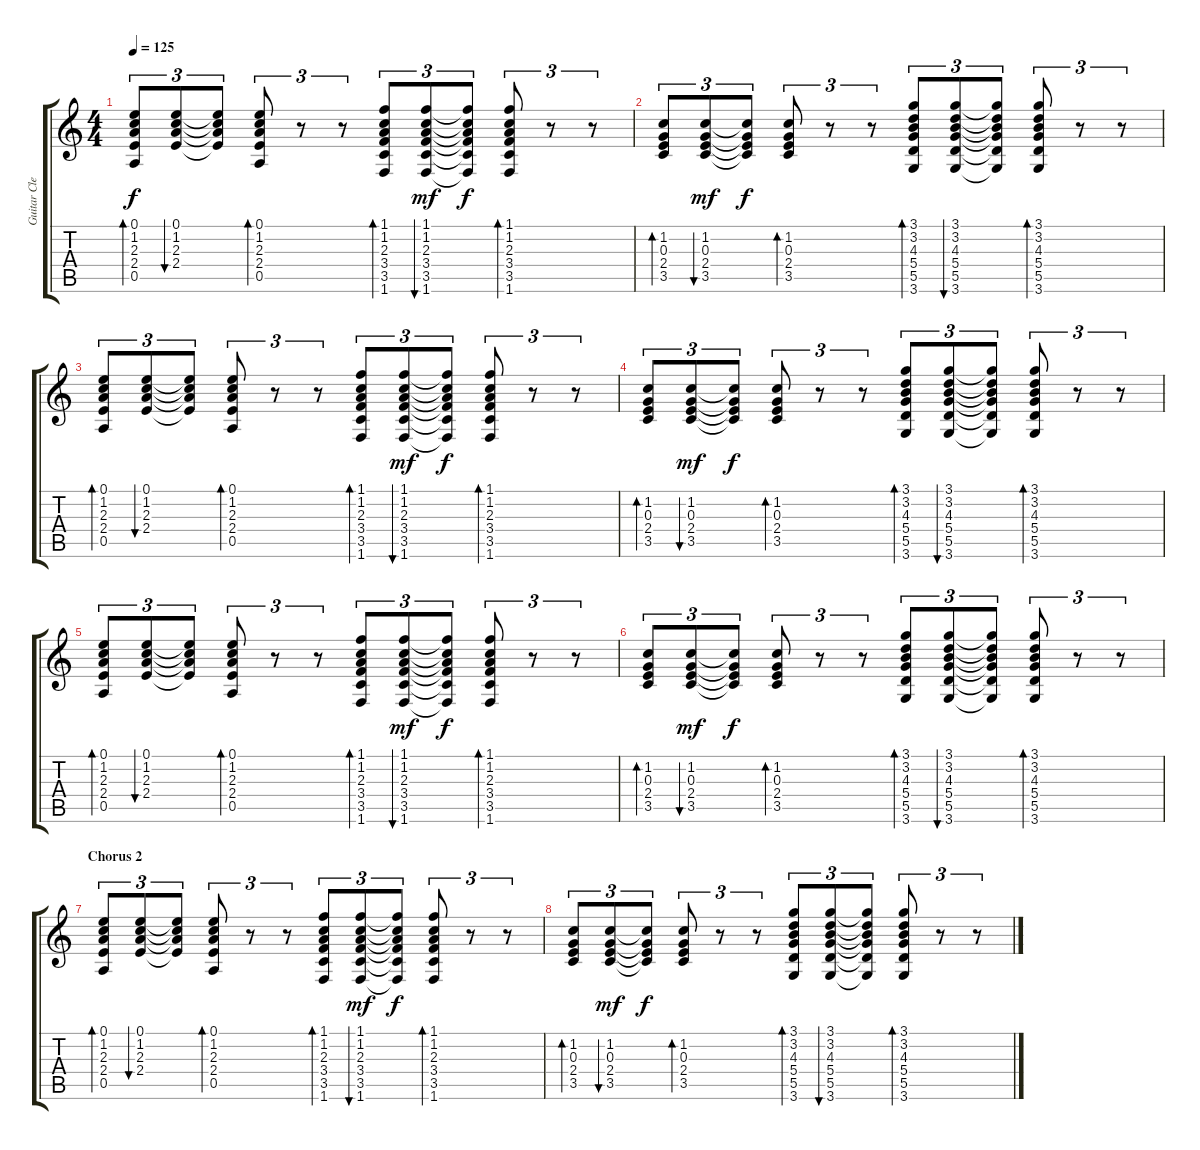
\track ("Guitar Clean + Small Chorus /reverb" "Guitar Cle") {instrument electricguitarclean}
\staff {score tabs}
\tuning (E4 B3 G3 D3 A2 E2) {hide}
\ts (4 4)
\tempo 125
\clef g2
\ks c
(0.1 1.2 2.3 2.4 0.5).8{tu (3 2) bd 30 dy f} (0.1 1.2 2.3 2.4).8{tu (3 2) bu 30} (0.1{t} 1.2{t} 2.3{t} 2.4{t}).8{tu (3 2)} (0.1 1.2 2.3 2.4 0.5).8{tu (3 2) bd 30} r.8{tu (3 2)} r.8{tu (3 2)} (1.1 1.2 2.3 3.4 3.5 1.6).8{tu (3 2) bd 30} (1.1 1.2 2.3 3.4 3.5 1.6).8{tu (3 2) bu 30 dy mf} (1.1{t} 1.2{t} 2.3{t} 3.4{t} 3.5{t} 1.6{t}).8{tu (3 2) dy f} (1.1 1.2 2.3 3.4 3.5 1.6).8{tu (3 2) bd 30} r.8{tu (3 2)} r.8{tu (3 2)} |
(1.2 0.3 2.4 3.5).8{tu (3 2) bd 30} (1.2 0.3 2.4 3.5).8{tu (3 2) bu 30 dy mf} (1.2{t} 0.3{t} 2.4{t} 3.5{t}).8{tu (3 2) dy f} (1.2 0.3 2.4 3.5).8{tu (3 2) bd 30} r.8{tu (3 2)} r.8{tu (3 2)} (3.1 3.2 4.3 5.4 5.5 3.6).8{tu (3 2) bd 30} (3.1 3.2 4.3 5.4 5.5 3.6).8{tu (3 2) bu 30} (3.1{t} 3.2{t} 4.3{t} 5.4{t} 5.5{t} 3.6{t}).8{tu (3 2)} (3.1 3.2 4.3 5.4 5.5 3.6).8{tu (3 2) bd 30} r.8{tu (3 2)} r.8{tu (3 2)} |
(0.1 1.2 2.3 2.4 0.5).8{tu (3 2) bd 30} (0.1 1.2 2.3 2.4).8{tu (3 2) bu 30} (0.1{t} 1.2{t} 2.3{t} 2.4{t}).8{tu (3 2)} (0.1 1.2 2.3 2.4 0.5).8{tu (3 2) bd 30} r.8{tu (3 2)} r.8{tu (3 2)} (1.1 1.2 2.3 3.4 3.5 1.6).8{tu (3 2) bd 30} (1.1 1.2 2.3 3.4 3.5 1.6).8{tu (3 2) bu 30 dy mf} (1.1{t} 1.2{t} 2.3{t} 3.4{t} 3.5{t} 1.6{t}).8{tu (3 2) dy f} (1.1 1.2 2.3 3.4 3.5 1.6).8{tu (3 2) bd 30} r.8{tu (3 2)} r.8{tu (3 2)} |
(1.2 0.3 2.4 3.5).8{tu (3 2) bd 30} (1.2 0.3 2.4 3.5).8{tu (3 2) bu 30 dy mf} (1.2{t} 0.3{t} 2.4{t} 3.5{t}).8{tu (3 2) dy f} (1.2 0.3 2.4 3.5).8{tu (3 2) bd 30} r.8{tu (3 2)} r.8{tu (3 2)} (3.1 3.2 4.3 5.4 5.5 3.6).8{tu (3 2) bd 30} (3.1 3.2 4.3 5.4 5.5 3.6).8{tu (3 2) bu 30} (3.1{t} 3.2{t} 4.3{t} 5.4{t} 5.5{t} 3.6{t}).8{tu (3 2)} (3.1 3.2 4.3 5.4 5.5 3.6).8{tu (3 2) bd 30} r.8{tu (3 2)} r.8{tu (3 2)} |
(0.1 1.2 2.3 2.4 0.5).8{tu (3 2) bd 30} (0.1 1.2 2.3 2.4).8{tu (3 2) bu 30} (0.1{t} 1.2{t} 2.3{t} 2.4{t}).8{tu (3 2)} (0.1 1.2 2.3 2.4 0.5).8{tu (3 2) bd 30} r.8{tu (3 2)} r.8{tu (3 2)} (1.1 1.2 2.3 3.4 3.5 1.6).8{tu (3 2) bd 30} (1.1 1.2 2.3 3.4 3.5 1.6).8{tu (3 2) bu 30 dy mf} (1.1{t} 1.2{t} 2.3{t} 3.4{t} 3.5{t} 1.6{t}).8{tu (3 2) dy f} (1.1 1.2 2.3 3.4 3.5 1.6).8{tu (3 2) bd 30} r.8{tu (3 2)} r.8{tu (3 2)} |
(1.2 0.3 2.4 3.5).8{tu (3 2) bd 30} (1.2 0.3 2.4 3.5).8{tu (3 2) bu 30 dy mf} (1.2{t} 0.3{t} 2.4{t} 3.5{t}).8{tu (3 2) dy f} (1.2 0.3 2.4 3.5).8{tu (3 2) bd 30} r.8{tu (3 2)} r.8{tu (3 2)} (3.1 3.2 4.3 5.4 5.5 3.6).8{tu (3 2) bd 30} (3.1 3.2 4.3 5.4 5.5 3.6).8{tu (3 2) bu 30} (3.1{t} 3.2{t} 4.3{t} 5.4{t} 5.5{t} 3.6{t}).8{tu (3 2)} (3.1 3.2 4.3 5.4 5.5 3.6).8{tu (3 2) bd 30} r.8{tu (3 2)} r.8{tu (3 2)} |
\section ("" "Chorus 2")
(0.1 1.2 2.3 2.4 0.5).8{tu (3 2) bd 30} (0.1 1.2 2.3 2.4).8{tu (3 2) bu 30} (0.1{t} 1.2{t} 2.3{t} 2.4{t}).8{tu (3 2)} (0.1 1.2 2.3 2.4 0.5).8{tu (3 2) bd 30} r.8{tu (3 2)} r.8{tu (3 2)} (1.1 1.2 2.3 3.4 3.5 1.6).8{tu (3 2) bd 30} (1.1 1.2 2.3 3.4 3.5 1.6).8{tu (3 2) bu 30 dy mf} (1.1{t} 1.2{t} 2.3{t} 3.4{t} 3.5{t} 1.6{t}).8{tu (3 2) dy f} (1.1 1.2 2.3 3.4 3.5 1.6).8{tu (3 2) bd 30} r.8{tu (3 2)} r.8{tu (3 2)} |
(1.2 0.3 2.4 3.5).8{tu (3 2) bd 30} (1.2 0.3 2.4 3.5).8{tu (3 2) bu 30 dy mf} (1.2{t} 0.3{t} 2.4{t} 3.5{t}).8{tu (3 2) dy f} (1.2 0.3 2.4 3.5).8{tu (3 2) bd 30} r.8{tu (3 2)} r.8{tu (3 2)} (3.1 3.2 4.3 5.4 5.5 3.6).8{tu (3 2) bd 30} (3.1 3.2 4.3 5.4 5.5 3.6).8{tu (3 2) bu 30} (3.1{t} 3.2{t} 4.3{t} 5.4{t} 5.5{t} 3.6{t}).8{tu (3 2)} (3.1 3.2 4.3 5.4 5.5 3.6).8{tu (3 2) bd 30} r.8{tu (3 2)} r.8{tu (3 2)}
